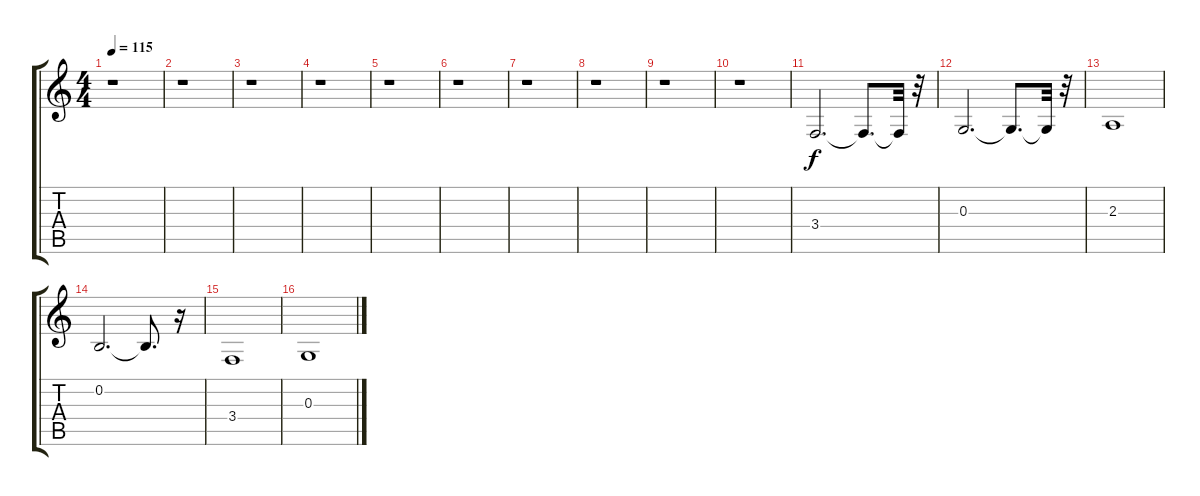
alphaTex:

\track "" {instrument stringensemble1}
\staff {score tabs}
\tuning (E4 B3 G3 D3 A2 E2) {hide}
\ts (4 4)
\tempo 115
\clef g2
\ks c
r.1{dy f} |
r.1 |
r.1 |
r.1 |
r.1 |
r.1 |
r.1 |
r.1 |
r.1 |
r.1 |
3.4.2{d} 3.4{t}.8{d} 3.4{t}.32 r.32 |
0.3.2{d} 0.3{t}.8{d} 0.3{t}.32 r.32 |
2.3.1 |
0.2.2{d} 0.2{t}.8{d} r.16 |
3.4.1 |
0.3.1
